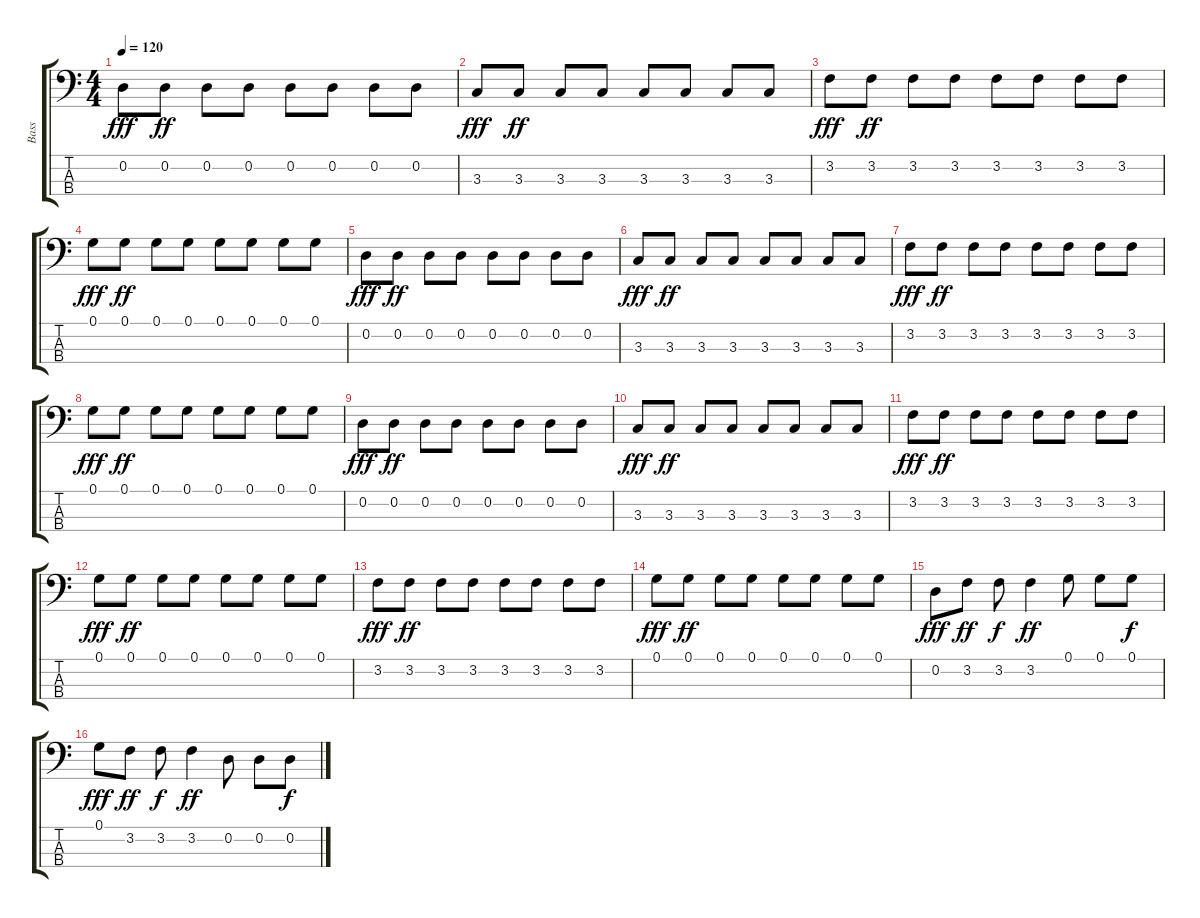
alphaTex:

\track ("Bass" "Bass") {instrument electricbasspick}
\staff {score tabs}
\tuning (G2 D2 A1 E1) {hide}
\ts (4 4)
\tempo 120
\clef f4
\ks c
0.2.8{dy fff} 0.2.8{dy ff} 0.2.8 0.2.8 0.2.8 0.2.8 0.2.8 0.2.8 |
3.3.8{dy fff} 3.3.8{dy ff} 3.3.8 3.3.8 3.3.8 3.3.8 3.3.8 3.3.8 |
3.2.8{dy fff} 3.2.8{dy ff} 3.2.8 3.2.8 3.2.8 3.2.8 3.2.8 3.2.8 |
0.1.8{dy fff} 0.1.8{dy ff} 0.1.8 0.1.8 0.1.8 0.1.8 0.1.8 0.1.8 |
0.2.8{dy fff} 0.2.8{dy ff} 0.2.8 0.2.8 0.2.8 0.2.8 0.2.8 0.2.8 |
3.3.8{dy fff} 3.3.8{dy ff} 3.3.8 3.3.8 3.3.8 3.3.8 3.3.8 3.3.8 |
3.2.8{dy fff} 3.2.8{dy ff} 3.2.8 3.2.8 3.2.8 3.2.8 3.2.8 3.2.8 |
0.1.8{dy fff} 0.1.8{dy ff} 0.1.8 0.1.8 0.1.8 0.1.8 0.1.8 0.1.8 |
0.2.8{dy fff} 0.2.8{dy ff} 0.2.8 0.2.8 0.2.8 0.2.8 0.2.8 0.2.8 |
3.3.8{dy fff} 3.3.8{dy ff} 3.3.8 3.3.8 3.3.8 3.3.8 3.3.8 3.3.8 |
3.2.8{dy fff} 3.2.8{dy ff} 3.2.8 3.2.8 3.2.8 3.2.8 3.2.8 3.2.8 |
0.1.8{dy fff} 0.1.8{dy ff} 0.1.8 0.1.8 0.1.8 0.1.8 0.1.8 0.1.8 |
3.2.8{dy fff} 3.2.8{dy ff} 3.2.8 3.2.8 3.2.8 3.2.8 3.2.8 3.2.8 |
0.1.8{dy fff} 0.1.8{dy ff} 0.1.8 0.1.8 0.1.8 0.1.8 0.1.8 0.1.8 |
0.2.8{dy fff} 3.2.8{dy ff} 3.2.8{dy f} 3.2.4{dy ff} 0.1.8 0.1.8 0.1.8{dy f} |
0.1.8{dy fff} 3.2.8{dy ff} 3.2.8{dy f} 3.2.4{dy ff} 0.2.8 0.2.8 0.2.8{dy f}
